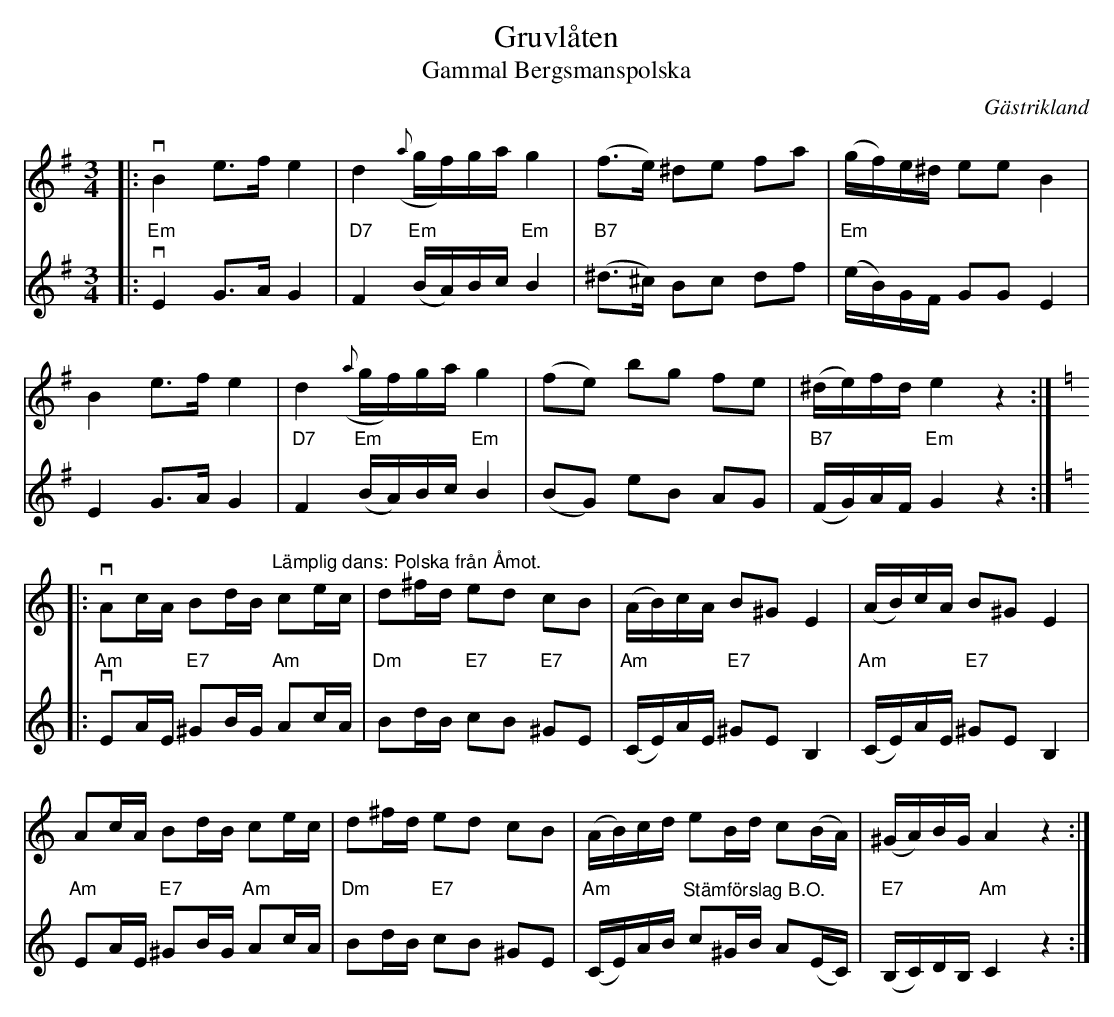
X:1
T:Gruvlåten
T:Gammal Bergsmanspolska
O:Gästrikland
L:1/16
M:3/4
K:Em
V:1
|: vB4 e2>f2 e4 | d4({a} gf)ga g4 | (f2>e2) ^d2e2 f2a2 | (gf)e^d e2e2 B4 |
 B4 e2>f2 e4 | d4({a} gf)ga g4 | (f2e2) b2g2 f2e2 | (^de)fd e4 z4 ::
[K:C]vA2cA B2dB "^Lämplig dans: Polska från Åmot." c2ec | d2^fd e2d2 c2B2 | (AB)cA B2^G2 E4 | (AB)cA B2^G2 E4 |
 A2cA B2dB c2ec | d2^fd e2d2 c2B2 | (AB)cd e2Bd c2(BA) | (^GA)BG A4 z4 :|
V:2
|:"Em" vE4 G2>A2 G4 |"D7" F4 "Em"(BA)Bc "Em"B4 |"B7" (^d2>^c2) B2c2 d2f2 |"Em" (eB)GF G2G2 E4 |
E4 G2>A2 G4 |"D7" F4 "Em" (BA)Bc "Em"B4 | (B2G2) e2B2 A2G2 |"B7" (FG)AF"Em" G4 z4 ::
[K:C] "Am"vE2AE "E7" ^G2BG "Am" A2cA |"Dm" B2dB"E7" c2B2"E7" ^G2E2 | "Am"(CE)AE "E7" ^G2E2 B,4 | "Am" (CE)AE "E7" ^G2E2 B,4 |
"Am"E2AE "E7" ^G2BG "Am"A2cA |"Dm" B2dB"E7" c2B2 ^G2E2 | "Am" (CE)AB "^Stämförslag B.O."c2^GB A2(EC) |"E7" (B,C)DB,"Am" C4 z4 :|
